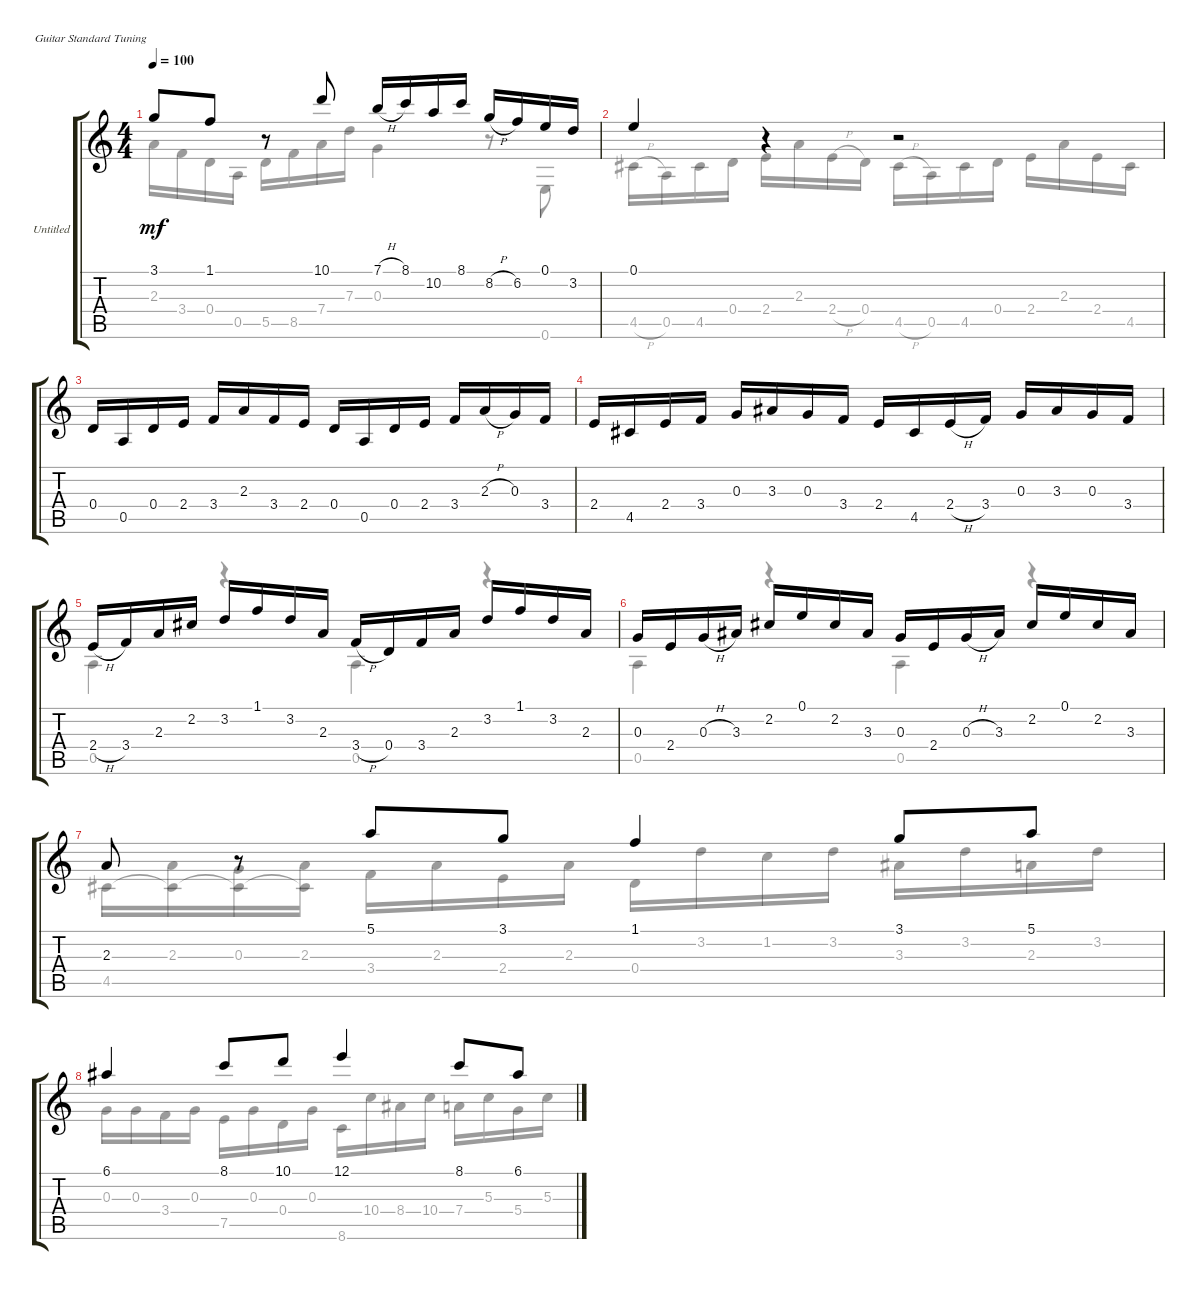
\bracketExtendMode groupsimilarinstruments
\firstSystemTrackNameOrientation horizontal
\otherSystemsTrackNameOrientation horizontal
\track ("Untitled" "Untitled") {instrument acousticguitarnylon}
\staff {score tabs}
\tuning (E4 B3 G3 D3 A2 E2)
\voice
\ts (4 4)
\tempo 100
\clef g2
\ks c
3.1{t}.8{dy mf} 1.1.8 r.8 10.1.8 7.1{h}.16 8.1.16 10.2.16 8.1.16 8.2{h}.16 6.2.16 0.1.16 3.2.16 |
0.1.4 r.4 r.2 |
0.4.16 0.5.16 0.4.16 2.4.16 3.4.16 2.3.16 3.4.16 2.4.16 0.4.16 0.5.16 0.4.16 2.4.16 3.4.16 2.3{h}.16 0.3.16 3.4.16 |
2.4.16 4.5.16 2.4.16 3.4.16 0.3.16 3.3.16 0.3.16 3.4.16 2.4.16 4.5.16 2.4{h}.16 3.4.16 0.3.16 3.3.16 0.3.16 3.4.16 |
2.4{h}.16 3.4.16 2.3.16 2.2.16 3.2.16 1.1.16 3.2.16 2.3.16 3.4{h}.16 0.4.16 3.4.16 2.3.16 3.2.16 1.1.16 3.2.16 2.3.16 |
0.3.16 2.4.16 0.3{h}.16 3.3.16 2.2.16 0.1.16 2.2.16 3.3.16 0.3.16 2.4.16 0.3{h}.16 3.3.16 2.2.16 0.1.16 2.2.16 3.3.16 |
2.3.8 r.8 5.1.8 3.1.8 1.1.4 3.1.8 5.1.8 |
6.1.4 8.1.8 10.1.8 12.1.4 8.1.8 6.1.8
\voice
\clef g2
\ottava regular
\simile none
\ks c
2.3.16{dy mf} 3.4.16 0.4.16 0.5.16 5.5.16 8.5.16 7.4.16 7.3.16 0.3.4 r.8 0.6.8 |
4.5{h}.16 0.5.16 4.5.16 0.4.16 2.4.16 2.3.16 2.4{h}.16 0.4.16 4.5{h}.16 0.5.16 4.5.16 0.4.16 2.4.16 2.3.16 2.4.16 4.5.16 |
|
|
0.5.4 r.4 0.5.4 r.4 |
0.5.4 r.4 0.5.4 r.4 |
4.5.16 (2.3 4.5{t}).16 (0.3 4.5{t}).16 (2.3 4.5{t}).16 3.4.16 2.3.16 2.4.16 2.3.16 0.4.16 3.2.16 1.2.16 3.2.16 3.3.16 3.2.16 2.3.16 3.2.16 |
0.3.16 0.3.16 3.4.16 0.3.16 7.5.16 0.3.16 0.4.16 0.3.16 8.6.16 10.4.16 8.4.16 10.4.16 7.4.16 5.3.16 5.4.16 5.3.16
